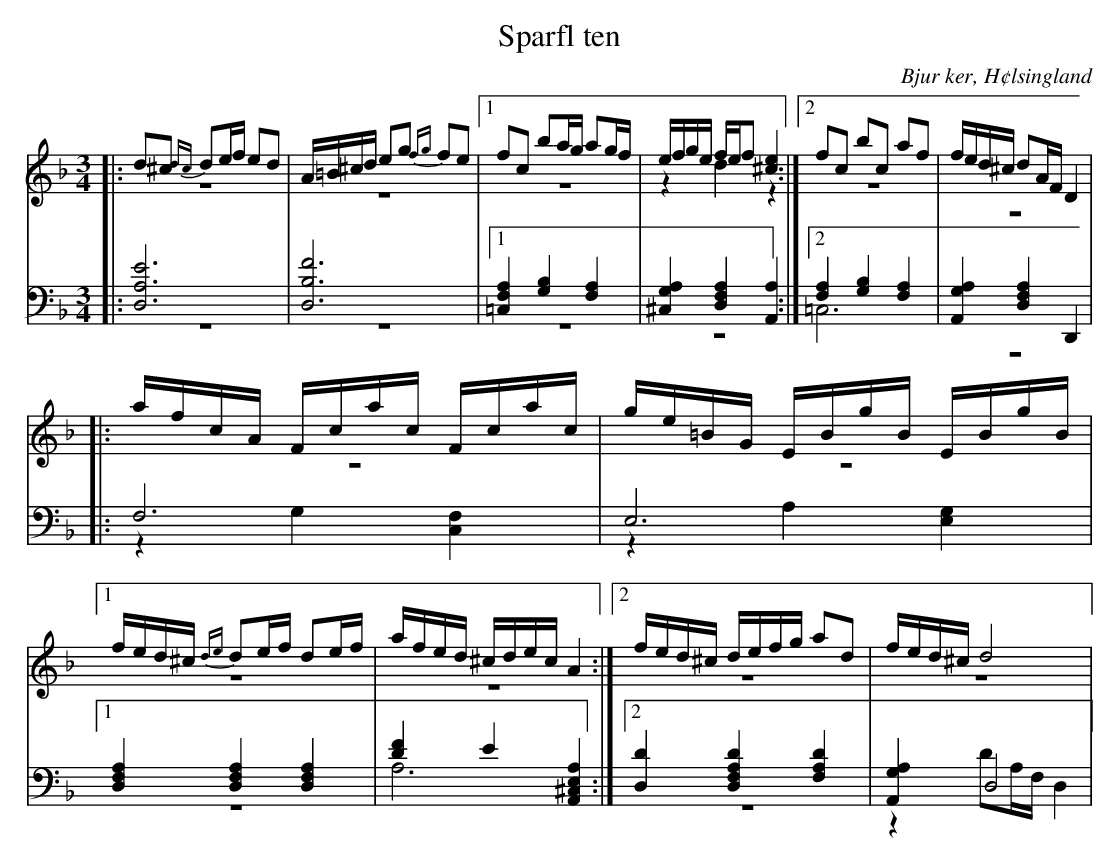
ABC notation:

X:1
T: Sparfl ten
O: Bjur ker, H¢lsingland
M: 3/4
L: 1/8
K: Dm
V:1
V:2 merge
V:3
V:4 merge
V:1
|:d^c {dc}de/f/ ed|A/=B/^c/d/ eg {fg}fe|1 fc ba/g/ ag/f/| e/f/g/e/ f/e/f [^c2e2]:|2 fc bc af|f/e/d/^c/ dA/F/ D2|
|:a/f/c/A/  F/c/a/c/ F/c/a/c/|g/e/=B/G/  E/B/g/B/  E/B/g/B/|1 f/e/d/^c/ {de}de/f/ de/f/|a/f/e/d/ ^c/d/e/c/ A2:|2 f/e/d/^c/ d/e/f/g/ ad|f/e/d/^c/ d4|
V:2
|:z6|z6|1 z6|z2 d2 z2:|2 z6|z6|
|:z6|z6|1 z6|z6:|2 z6|z6|
V:3 clef=bass
|:[D,6A,6E6]|[D,6B,6F6]|1 [=C,2F,2A,2] [G,2B,2] [F,2A,2]|[^C,2G,2A,2] [D,2F,2A,2] [A,,2A,2]:|2 [F,2A,2] [G,2B,2] [F,2A,2]|[A,,2G,2A,2] [D,2F,2A,2] D,,2|
|:F,6|E,6|1 [D,2F,2A,2] [D,2F,2A,2] [D,2F,2A,2]|[D2F2] E2 [A,,2^C,2E,2A,2]:|2 [D,2D2] [D,2F,2A,2D2] [F,2A,2D2]|[A,,2G,2A,2] D,4|
V:4 clef=bass
|:z6|z6|1 z6|z6:|2 =C,6|z6|
|:z2 G,2 [C,2F,2]|z2 A,2 [E,2G,2]|1 z6|A,6:|2 z6|z2 DA,/F,/ D,2|
